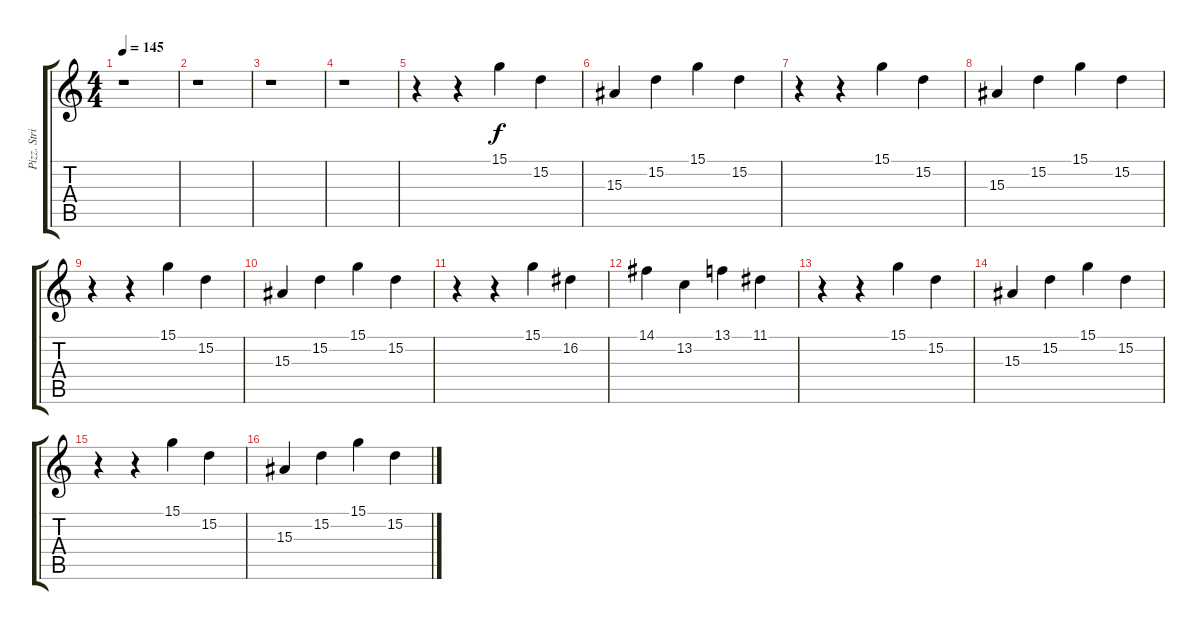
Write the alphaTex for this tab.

\track ("Pizz. Strings/ Tuba" "Pizz. Stri") {instrument pizzicatostrings}
\staff {score tabs}
\tuning (E4 B3 G3 D3 A2 E2) {hide}
\ts (4 4)
\tempo 145
\clef g2
\ks c
r.1{dy f} |
r.1 |
r.1 |
r.1 |
r.4 r.4 15.1.4 15.2.4 |
15.3.4 15.2.4 15.1.4 15.2.4 |
r.4 r.4 15.1.4 15.2.4 |
15.3.4 15.2.4 15.1.4 15.2.4 |
r.4 r.4 15.1.4 15.2.4 |
15.3.4 15.2.4 15.1.4 15.2.4 |
r.4 r.4 15.1.4 16.2.4 |
14.1.4 13.2.4 13.1.4 11.1.4 |
r.4 r.4 15.1.4 15.2.4 |
15.3.4 15.2.4 15.1.4 15.2.4 |
r.4 r.4 15.1.4 15.2.4 |
15.3.4 15.2.4 15.1.4 15.2.4
